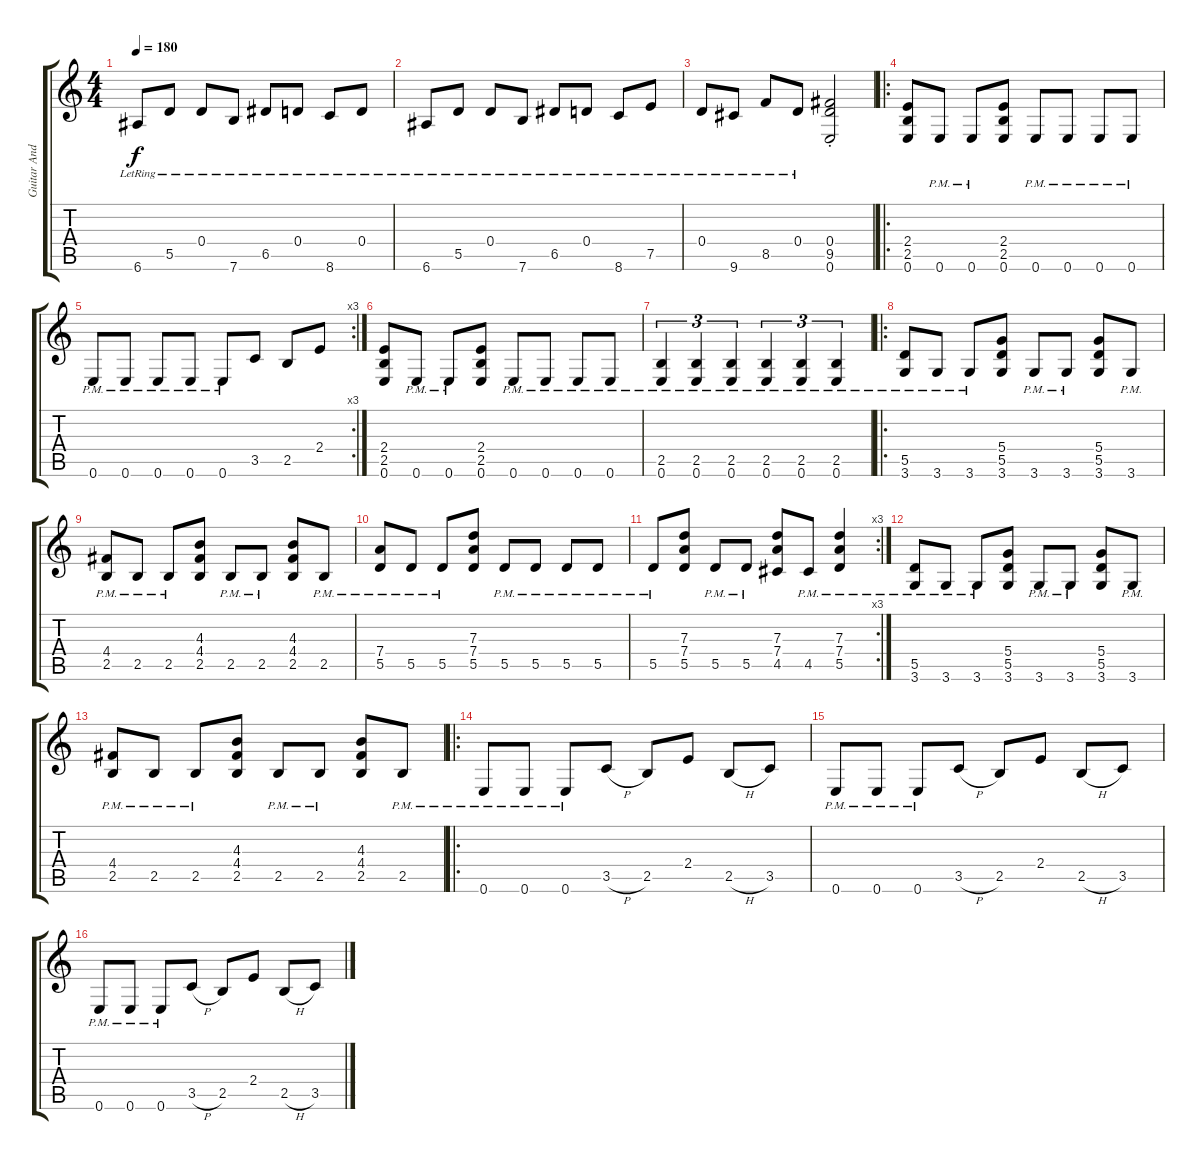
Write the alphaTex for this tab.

\track ("Guitar Andreas" "Guitar And") {instrument distortionguitar}
\staff {score tabs}
\tuning (E4 B3 G3 D3 A2 E2) {hide}
\ts (4 4)
\tempo 180
\clef g2
\ks c
6.6{lr}.8{dy f} 5.5{lr}.8 0.4{lr}.8 7.6{lr}.8 6.5{lr}.8 0.4{lr}.8 8.6{lr}.8 0.4{lr}.8 |
6.6{lr}.8 5.5{lr}.8 0.4{lr}.8 7.6{lr}.8 6.5{lr}.8 0.4{lr}.8 8.6{lr}.8 7.5{lr}.8 |
0.4{lr}.8 9.6{lr}.8 8.5{lr}.8 0.4{lr}.8 (0.4{st} 9.5{st} 0.6{st}).2 |
\ro
(2.4 2.5 0.6).8 0.6{pm}.8 0.6{pm}.8 (2.4 2.5 0.6).8 0.6{pm}.8 0.6{pm}.8 0.6{pm}.8 0.6{pm}.8 |
\rc 3
0.6{pm}.8 0.6{pm}.8 0.6{pm}.8 0.6{pm}.8 0.6{pm}.8 3.5.8 2.5.8 2.4.8 |
(2.4 2.5 0.6).8 0.6{pm}.8 0.6{pm}.8 (2.4 2.5 0.6).8 0.6{pm}.8 0.6{pm}.8 0.6{pm}.8 0.6{pm}.8 |
(2.5{pm} 0.6{pm}).4{tu (3 2)} (2.5{pm} 0.6{pm}).4{tu (3 2)} (2.5{pm} 0.6{pm}).4{tu (3 2)} (2.5{pm} 0.6{pm}).4{tu (3 2)} (2.5{pm} 0.6{pm}).4{tu (3 2)} (2.5{pm} 0.6{pm}).4{tu (3 2)} |
\ro
(5.5{pm} 3.6{pm}).8 3.6{pm}.8 3.6{pm}.8 (5.4 5.5 3.6).8 3.6{pm}.8 3.6{pm}.8 (5.4 5.5 3.6).8 3.6{pm}.8 |
(4.4{pm} 2.5{pm}).8 2.5{pm}.8 2.5{pm}.8 (4.3 4.4 2.5).8 2.5{pm}.8 2.5{pm}.8 (4.3 4.4 2.5).8 2.5{pm}.8 |
(7.4{pm} 5.5{pm}).8 5.5{pm}.8 5.5{pm}.8 (7.3 7.4 5.5).8 5.5{pm}.8 5.5{pm}.8 5.5{pm}.8 5.5{pm}.8 |
\rc 3
5.5{pm}.8 (7.3 7.4 5.5).8 5.5{pm}.8 5.5{pm}.8 (7.3 7.4 4.5).8 4.5{pm}.8 (7.3{pm} 7.4{pm} 5.5{pm}).4 |
(5.5{pm} 3.6{pm}).8 3.6{pm}.8 3.6{pm}.8 (5.4 5.5 3.6).8 3.6{pm}.8 3.6{pm}.8 (5.4 5.5 3.6).8 3.6{pm}.8 |
(4.4{pm} 2.5{pm}).8 2.5{pm}.8 2.5{pm}.8 (4.3 4.4 2.5).8 2.5{pm}.8 2.5{pm}.8 (4.3 4.4 2.5).8 2.5{pm}.8 |
\ro
0.6{pm}.8 0.6{pm}.8 0.6{pm}.8 3.5{h}.8 2.5.8 2.4.8 2.5{h}.8 3.5.8 |
0.6{pm}.8 0.6{pm}.8 0.6{pm}.8 3.5{h}.8 2.5.8 2.4.8 2.5{h}.8 3.5.8 |
0.6{pm}.8 0.6{pm}.8 0.6{pm}.8 3.5{h}.8 2.5.8 2.4.8 2.5{h}.8 3.5.8
